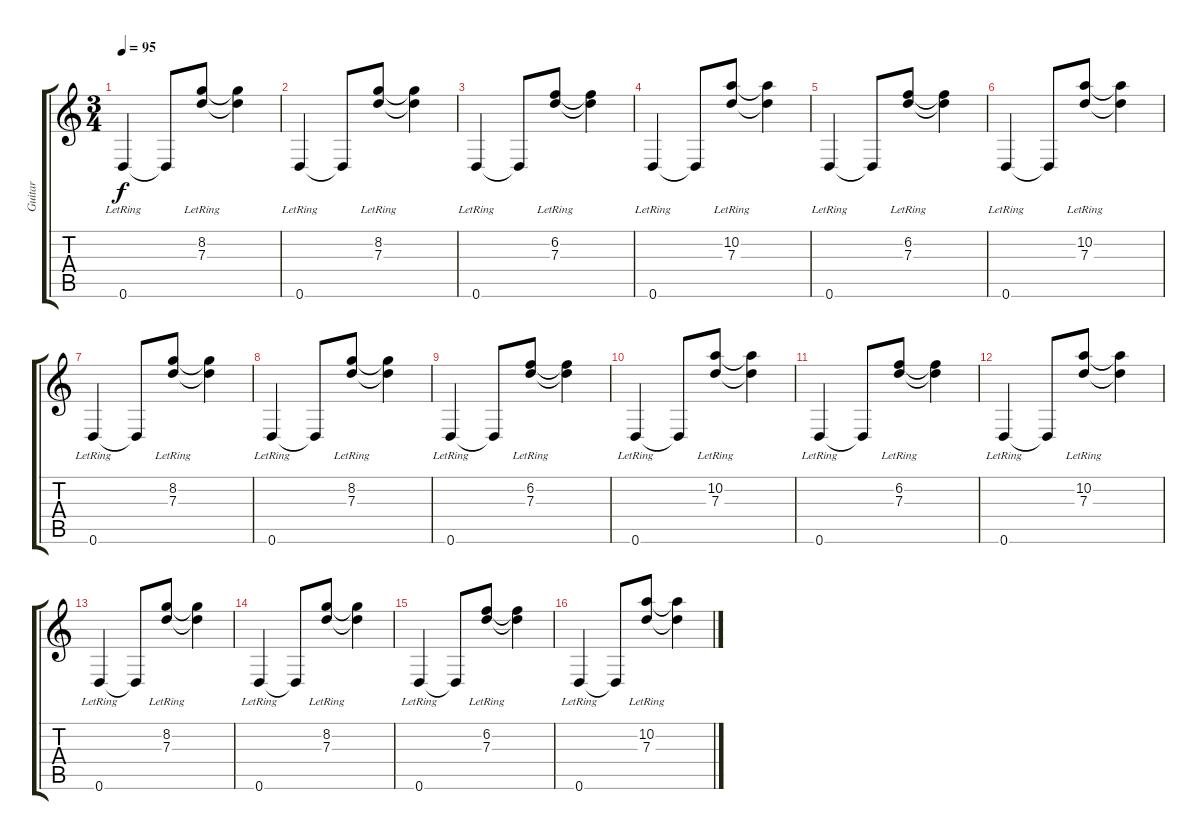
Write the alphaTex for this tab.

\track ("Guitar" "Guitar") {instrument electricguitarclean}
\staff {score tabs}
\tuning (E4 B3 G3 D3 A2 D2) {hide}
\ts (3 4)
\tempo 95
\clef g2
\ks c
0.6{lr}.4{dy f} 0.6{t}.8 (8.2{lr} 7.3{lr}).8 (8.2{t} 7.3{t}).4 |
0.6{lr}.4 0.6{t}.8 (8.2{lr} 7.3{lr}).8 (8.2{t} 7.3{t}).4 |
0.6{lr}.4 0.6{t}.8 (6.2{lr} 7.3{lr}).8 (6.2{t} 7.3{t}).4 |
0.6{lr}.4 0.6{t}.8 (10.2{lr} 7.3{lr}).8 (10.2{t} 7.3{t}).4 |
0.6{lr}.4 0.6{t}.8 (6.2{lr} 7.3{lr}).8 (6.2{t} 7.3{t}).4 |
0.6{lr}.4 0.6{t}.8 (10.2{lr} 7.3{lr}).8 (10.2{t} 7.3{t}).4 |
0.6{lr}.4 0.6{t}.8 (8.2{lr} 7.3{lr}).8 (8.2{t} 7.3{t}).4 |
0.6{lr}.4 0.6{t}.8 (8.2{lr} 7.3{lr}).8 (8.2{t} 7.3{t}).4 |
0.6{lr}.4 0.6{t}.8 (6.2{lr} 7.3{lr}).8 (6.2{t} 7.3{t}).4 |
0.6{lr}.4 0.6{t}.8 (10.2{lr} 7.3{lr}).8 (10.2{t} 7.3{t}).4 |
0.6{lr}.4 0.6{t}.8 (6.2{lr} 7.3{lr}).8 (6.2{t} 7.3{t}).4 |
0.6{lr}.4 0.6{t}.8 (10.2{lr} 7.3{lr}).8 (10.2{t} 7.3{t}).4 |
0.6{lr}.4 0.6{t}.8 (8.2{lr} 7.3{lr}).8 (8.2{t} 7.3{t}).4 |
0.6{lr}.4 0.6{t}.8 (8.2{lr} 7.3{lr}).8 (8.2{t} 7.3{t}).4 |
0.6{lr}.4 0.6{t}.8 (6.2{lr} 7.3{lr}).8 (6.2{t} 7.3{t}).4 |
0.6{lr}.4 0.6{t}.8 (10.2{lr} 7.3{lr}).8 (10.2{t} 7.3{t}).4
